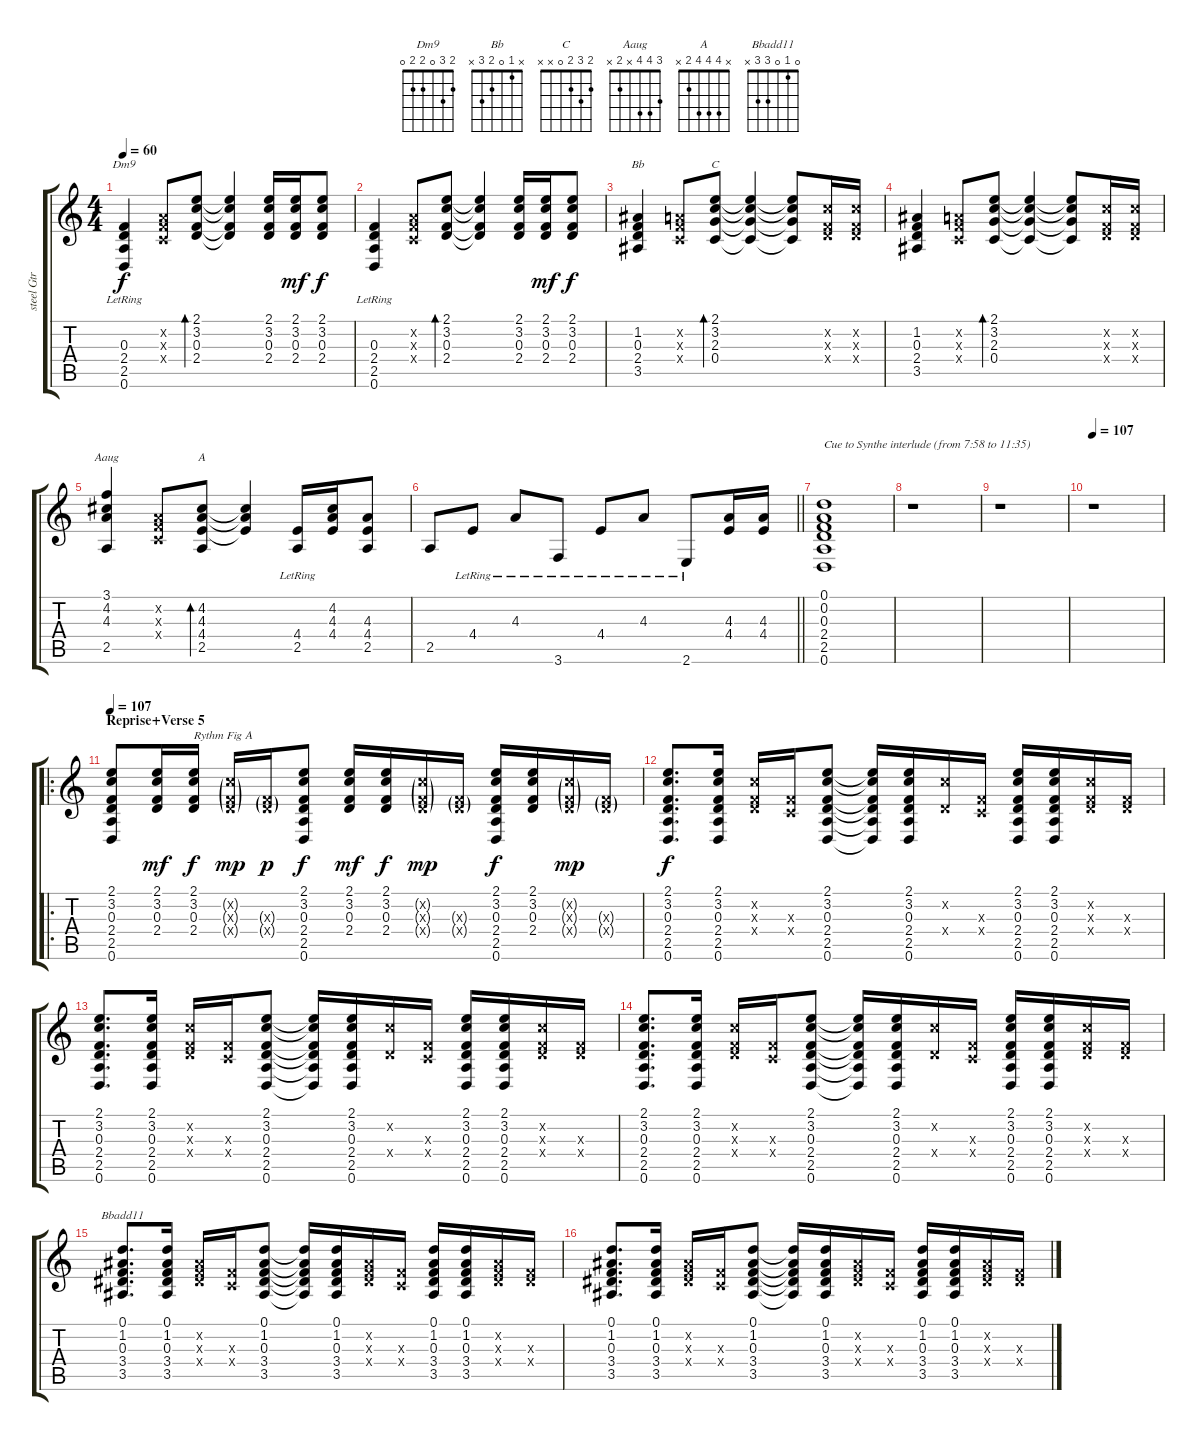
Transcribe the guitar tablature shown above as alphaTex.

\track ("steel Gtr" "steel Gtr") {instrument acousticguitarsteel}
\staff {score tabs}
\tuning (D4 A3 F3 C3 G2 D2) {hide}
\chord ("Dm9" 2 3 0 2 2 0)
\chord ("Bb" x 1 0 2 3 x)
\chord ("C" 2 3 2 0 x x)
\chord ("Aaug" 3 4 4 x 2 x)
\chord ("A" x 4 4 4 2 x)
\chord ("Bbadd11" 0 1 0 3 3 x)
\ts (4 4)
\tempo 60
\clef g2
\ks c
(0.3 2.4 2.5 0.6{lr}).4{ch "Dm9" dy f} (0.2{x} 0.3{x} 0.4{x}).8 (2.1 3.2 0.3 2.4).8{bd 60} (2.1{t} 3.2{t} 0.3{t} 2.4{t}).4 (2.1 3.2 0.3 2.4).16 (2.1 3.2 0.3 2.4).16{dy mf} (2.1 3.2 0.3 2.4).8{dy f} |
(0.3 2.4 2.5 0.6{lr}).4 (0.2{x} 0.3{x} 0.4{x}).8 (2.1 3.2 0.3 2.4).8{bd 60} (2.1{t} 3.2{t} 0.3{t} 2.4{t}).4 (2.1 3.2 0.3 2.4).16 (2.1 3.2 0.3 2.4).16{dy mf} (2.1 3.2 0.3 2.4).8{dy f} |
(1.2 0.3 2.4 3.5).4{ch "Bb"} (0.2{x} 0.3{x} 0.4{x}).8 (2.1 3.2 2.3 0.4).8{bd 60 ch "C"} (2.1{t} 3.2{t} 2.3{t} 0.4{t}).4 (2.1{t} 3.2{t} 2.3{t} 0.4{t}).8 (3.2{x} 0.3{x} 2.4{x}).16 (3.2{x} 0.3{x} 2.4{x}).16 |
(1.2 0.3 2.4 3.5).4 (0.2{x} 0.3{x} 0.4{x}).8 (2.1 3.2 2.3 0.4).8{bd 60} (2.1{t} 3.2{t} 2.3{t} 0.4{t}).4 (2.1{t} 3.2{t} 2.3{t} 0.4{t}).8 (3.2{x} 0.3{x} 2.4{x}).16 (3.2{x} 0.3{x} 2.4{x}).16 |
(3.1 4.2 4.3 2.5).4{ch "Aaug"} (0.2{x} 0.3{x} 0.4{x}).8 (4.2 4.3 4.4 2.5).8{bd 60 ch "A"} (4.2{t} 4.3{t} 4.4{t}).4 (4.4 2.5{lr}).16 (4.2 4.3 4.4).16 (4.3 4.4 2.5).8 |
\barLineRight lightlight
2.5.8 4.4{lr}.8 4.3{lr}.8 3.6{lr}.8 4.4{lr}.8 4.3{lr}.8 2.6{lr}.8 (4.3 4.4).16 (4.3 4.4).16 |
(0.1 0.2 0.3 2.4 2.5 0.6).1{txt "Cue to Synthe interlude (from 7:58 to 11:35)"} |
r.1 |
r.1 |
\tempo 107
r.1 |
\ro
\section ("" "Reprise+Verse 5")
\tempo 107
(2.1 3.2 0.3 2.4 2.5 0.6).8 (2.1 3.2 0.3 2.4).16{dy mf} (2.1 3.2 0.3 2.4).16{txt "Rythm Fig A" dy f} (3.2{g x} 0.3{g x} 2.4{g x}).16{dy mp} (0.3{g x} 2.4{g x}).16{dy p} (2.1 3.2 0.3 2.4 2.5 0.6).8{dy f} (2.1 3.2 0.3 2.4).16{dy mf} (2.1 3.2 0.3 2.4).16{dy f} (3.2{g x} 0.3{g x} 2.4{g x}).16{dy mp} (0.3{g x} 2.4{g x}).16 (2.1 3.2 0.3 2.4 2.5 0.6).16{dy f} (2.1 3.2 0.3 2.4).16 (3.2{g x} 0.3{g x} 2.4{g x}).16{dy mp} (0.3{g x} 2.4{g x}).16 |
(2.1 3.2 0.3 2.4 2.5 0.6).8{d dy f} (2.1 3.2 0.3 2.4 2.5 0.6).16 (3.2{x} 0.3{x} 2.4{x}).16 (0.3{x} 0.4{x}).16 (2.1 3.2 0.3 2.4 2.5 0.6).8 (2.1{t} 3.2{t} 0.3{t} 2.4{t} 2.5{t} 0.6{t}).16 (2.1 3.2 0.3 2.4 2.5 0.6).16 (3.2{x} 2.4{x}).16 (0.3{x} 0.4{x}).16 (2.1 3.2 0.3 2.4 2.5 0.6).16 (2.1 3.2 0.3 2.4 2.5 0.6).16 (3.2{x} 0.3{x} 2.4{x}).16 (0.3{x} 2.4{x}).16 |
(2.1 3.2 0.3 2.4 2.5 0.6).8{d} (2.1 3.2 0.3 2.4 2.5 0.6).16 (3.2{x} 0.3{x} 2.4{x}).16 (0.3{x} 0.4{x}).16 (2.1 3.2 0.3 2.4 2.5 0.6).8 (2.1{t} 3.2{t} 0.3{t} 2.4{t} 2.5{t} 0.6{t}).16 (2.1 3.2 0.3 2.4 2.5 0.6).16 (3.2{x} 2.4{x}).16 (0.3{x} 0.4{x}).16 (2.1 3.2 0.3 2.4 2.5 0.6).16 (2.1 3.2 0.3 2.4 2.5 0.6).16 (3.2{x} 0.3{x} 2.4{x}).16 (0.3{x} 2.4{x}).16 |
(2.1 3.2 0.3 2.4 2.5 0.6).8{d} (2.1 3.2 0.3 2.4 2.5 0.6).16 (3.2{x} 0.3{x} 2.4{x}).16 (0.3{x} 0.4{x}).16 (2.1 3.2 0.3 2.4 2.5 0.6).8 (2.1{t} 3.2{t} 0.3{t} 2.4{t} 2.5{t} 0.6{t}).16 (2.1 3.2 0.3 2.4 2.5 0.6).16 (3.2{x} 2.4{x}).16 (0.3{x} 0.4{x}).16 (2.1 3.2 0.3 2.4 2.5 0.6).16 (2.1 3.2 0.3 2.4 2.5 0.6).16 (3.2{x} 0.3{x} 2.4{x}).16 (0.3{x} 2.4{x}).16 |
(0.1 1.2 0.3 3.4 3.5).8{d ch "Bbadd11"} (0.1 1.2 0.3 3.4 3.5).16 (1.2{x} 0.3{x} 3.4{x}).16 (0.3{x} 0.4{x}).16 (0.1 1.2 0.3 3.4 3.5).8 (0.1{t} 1.2{t} 0.3{t} 3.4{t} 3.5{t}).16 (0.1 1.2 0.3 3.4 3.5).16 (1.2{x} 0.3{x} 3.4{x}).16 (0.3{x} 0.4{x}).16 (0.1 1.2 0.3 3.4 3.5).16 (0.1 1.2 0.3 3.4 3.5).16 (1.2{x} 0.3{x} 3.4{x}).16 (0.3{x} 3.4{x}).16 |
(0.1 1.2 0.3 3.4 3.5).8{d} (0.1 1.2 0.3 3.4 3.5).16 (1.2{x} 0.3{x} 3.4{x}).16 (0.3{x} 0.4{x}).16 (0.1 1.2 0.3 3.4 3.5).8 (0.1{t} 1.2{t} 0.3{t} 3.4{t} 3.5{t}).16 (0.1 1.2 0.3 3.4 3.5).16 (1.2{x} 0.3{x} 3.4{x}).16 (0.3{x} 0.4{x}).16 (0.1 1.2 0.3 3.4 3.5).16 (0.1 1.2 0.3 3.4 3.5).16 (1.2{x} 0.3{x} 3.4{x}).16 (0.3{x} 3.4{x}).16
